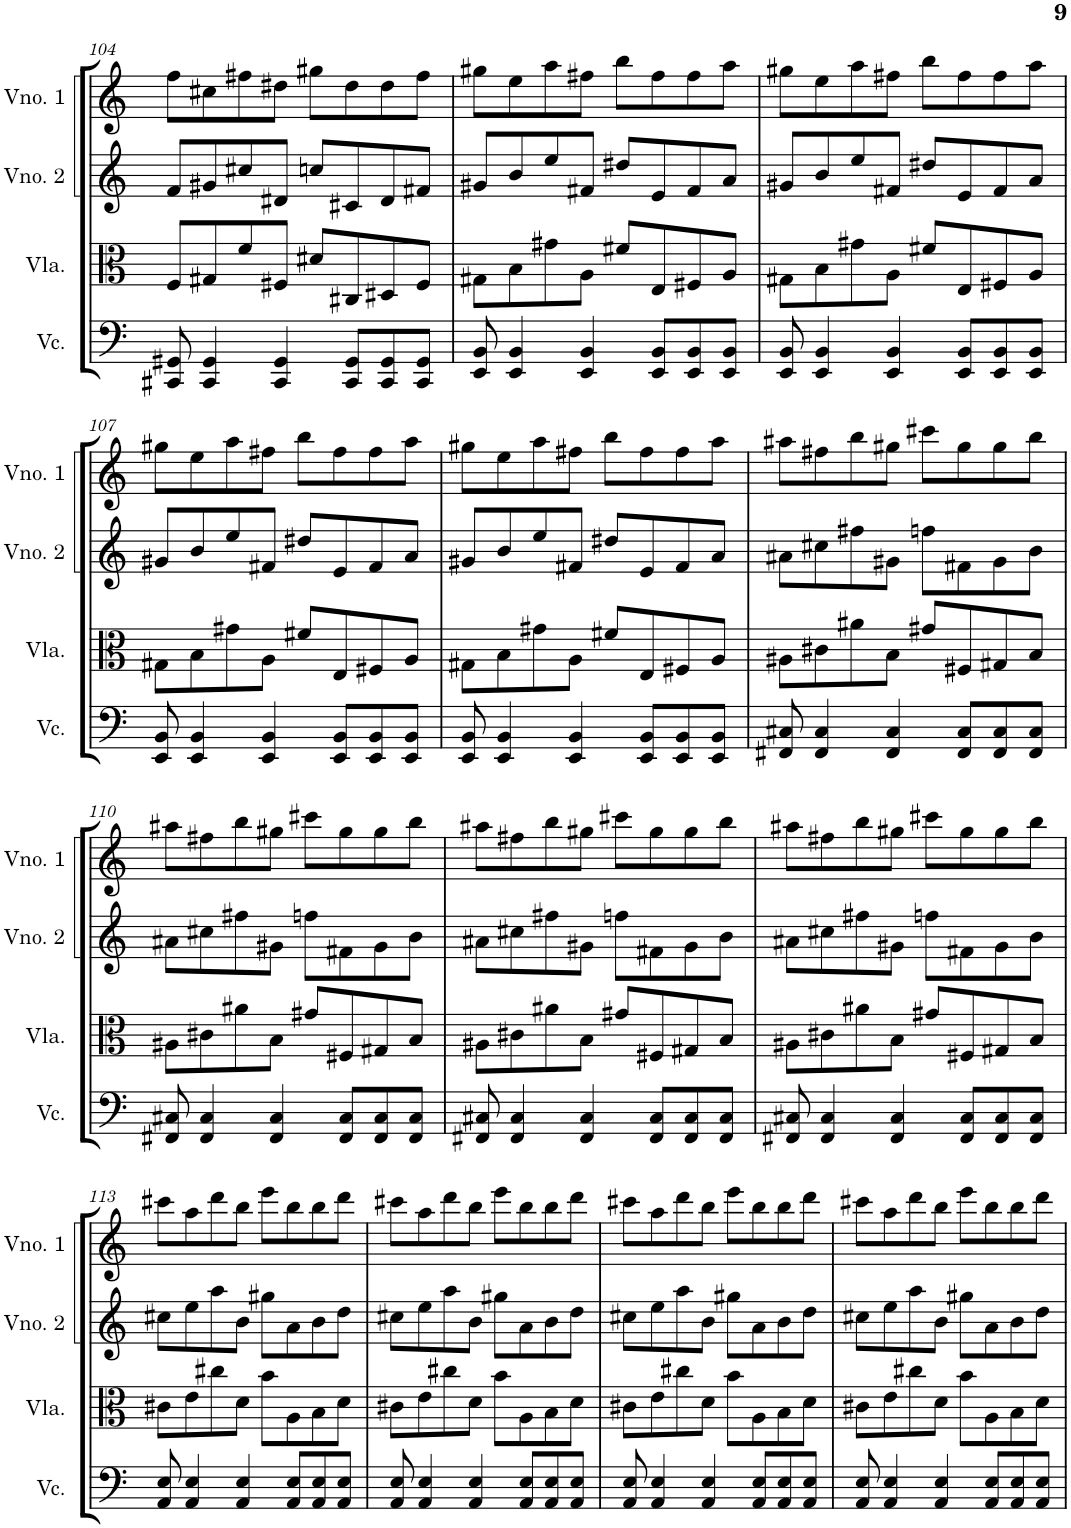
**kern	**kern	**kern	**kern
*part4	*part3	*part2	*part1
*staff4	*staff3	*staff2	*staff1
*I"Violoncelo	*I"Viola	*I"Violino 2	*I"Violino 1
*I'Vc.	*I'Vla.	*I'Vno. 2	*I'Vno. 1
!!LO:PB:g=z
*clefF4	*clefC3	*clefG2	*clefG2
*k[]	*k[]	*k[]	*k[]
*M4/4	*M4/4	*M4/4	*M4/4
=104	=104	=104	=104
8CC#X/ 8GG#X/	8F/L	8f/L	8ff\L
4CC#/ 4GG#/	8G#X/	8g#X/	8cc#X\
.	8f/	8cc#X/	8ff#X\
4CC#/ 4GG#/	8F#X/J	8d#X/J	8dd#X\J
.	8d#X/L	8ccn/L	8gg#X\L
8CC#/ 8GG#/L	8C#X/	8c#X/	8dd#\
8CC#/ 8GG#/	8D#X/	8d#/	8dd#\
8CC#/ 8GG#/J	8F#/J	8f#X/J	8ff#\J
=105	=105	=105	=105
8EE/ 8BB/	8G#X\L	8g#X/L	8gg#X\L
4EE/ 4BB/	8B\	8b/	8ee\
.	8g#X\	8ee/	8aa\
4EE/ 4BB/	8A\J	8f#X/J	8ff#X\J
.	8f#X/L	8dd#X/L	8bb\L
8EE/ 8BB/L	8E/	8e/	8ff#\
8EE/ 8BB/	8F#X/	8f#/	8ff#\
8EE/ 8BB/J	8A/J	8a/J	8aa\J
=106	=106	=106	=106
8EE/ 8BB/	8G#X\L	8g#X/L	8gg#X\L
4EE/ 4BB/	8B\	8b/	8ee\
.	8g#X\	8ee/	8aa\
4EE/ 4BB/	8A\J	8f#X/J	8ff#X\J
.	8f#X/L	8dd#X/L	8bb\L
8EE/ 8BB/L	8E/	8e/	8ff#\
8EE/ 8BB/	8F#X/	8f#/	8ff#\
8EE/ 8BB/J	8A/J	8a/J	8aa\J
!!LO:LB:g=z
=107	=107	=107	=107
8EE/ 8BB/	8G#X\L	8g#X/L	8gg#X\L
4EE/ 4BB/	8B\	8b/	8ee\
.	8g#X\	8ee/	8aa\
4EE/ 4BB/	8A\J	8f#X/J	8ff#X\J
.	8f#X/L	8dd#X/L	8bb\L
8EE/ 8BB/L	8E/	8e/	8ff#\
8EE/ 8BB/	8F#X/	8f#/	8ff#\
8EE/ 8BB/J	8A/J	8a/J	8aa\J
=108	=108	=108	=108
8EE/ 8BB/	8G#X\L	8g#X/L	8gg#X\L
4EE/ 4BB/	8B\	8b/	8ee\
.	8g#X\	8ee/	8aa\
4EE/ 4BB/	8A\J	8f#X/J	8ff#X\J
.	8f#X/L	8dd#X/L	8bb\L
8EE/ 8BB/L	8E/	8e/	8ff#\
8EE/ 8BB/	8F#X/	8f#/	8ff#\
8EE/ 8BB/J	8A/J	8a/J	8aa\J
=109	=109	=109	=109
8FF#X/ 8C#X/	8A#X\L	8a#X\L	8aa#X\L
4FF#/ 4C#/	8c#X\	8cc#X\	8ff#X\
.	8a#X\	8ff#X\	8bb\
4FF#/ 4C#/	8B\J	8g#X\J	8gg#X\J
.	8g#X/L	8ffn\L	8ccc#X\L
8FF#/ 8C#/L	8F#X/	8f#X\	8gg#\
8FF#/ 8C#/	8G#X/	8g#\	8gg#\
8FF#/ 8C#/J	8B/J	8b\J	8bb\J
!!LO:LB:g=z
=110	=110	=110	=110
8FF#X/ 8C#X/	8A#X\L	8a#X\L	8aa#X\L
4FF#/ 4C#/	8c#X\	8cc#X\	8ff#X\
.	8a#X\	8ff#X\	8bb\
4FF#/ 4C#/	8B\J	8g#X\J	8gg#X\J
.	8g#X/L	8ffn\L	8ccc#X\L
8FF#/ 8C#/L	8F#X/	8f#X\	8gg#\
8FF#/ 8C#/	8G#X/	8g#\	8gg#\
8FF#/ 8C#/J	8B/J	8b\J	8bb\J
=111	=111	=111	=111
8FF#X/ 8C#X/	8A#X\L	8a#X\L	8aa#X\L
4FF#/ 4C#/	8c#X\	8cc#X\	8ff#X\
.	8a#X\	8ff#X\	8bb\
4FF#/ 4C#/	8B\J	8g#X\J	8gg#X\J
.	8g#X/L	8ffn\L	8ccc#X\L
8FF#/ 8C#/L	8F#X/	8f#X\	8gg#\
8FF#/ 8C#/	8G#X/	8g#\	8gg#\
8FF#/ 8C#/J	8B/J	8b\J	8bb\J
=112	=112	=112	=112
8FF#X/ 8C#X/	8A#X\L	8a#X\L	8aa#X\L
4FF#/ 4C#/	8c#X\	8cc#X\	8ff#X\
.	8a#X\	8ff#X\	8bb\
4FF#/ 4C#/	8B\J	8g#X\J	8gg#X\J
.	8g#X/L	8ffn\L	8ccc#X\L
8FF#/ 8C#/L	8F#X/	8f#X\	8gg#\
8FF#/ 8C#/	8G#X/	8g#\	8gg#\
8FF#/ 8C#/J	8B/J	8b\J	8bb\J
!!LO:LB:g=z
=113	=113	=113	=113
8AA/ 8E/	8c#X\L	8cc#X\L	8ccc#X\L
4AA/ 4E/	8e\	8ee\	8aa\
.	8cc#X\	8aa\	8ddd\
4AA/ 4E/	8d\J	8b\J	8bb\J
.	8b\L	8gg#X\L	8eee\L
8AA/ 8E/L	8A\	8a\	8bb\
8AA/ 8E/	8B\	8b\	8bb\
8AA/ 8E/J	8d\J	8dd\J	8ddd\J
=114	=114	=114	=114
8AA/ 8E/	8c#X\L	8cc#X\L	8ccc#X\L
4AA/ 4E/	8e\	8ee\	8aa\
.	8cc#X\	8aa\	8ddd\
4AA/ 4E/	8d\J	8b\J	8bb\J
.	8b\L	8gg#X\L	8eee\L
8AA/ 8E/L	8A\	8a\	8bb\
8AA/ 8E/	8B\	8b\	8bb\
8AA/ 8E/J	8d\J	8dd\J	8ddd\J
=115	=115	=115	=115
8AA/ 8E/	8c#X\L	8cc#X\L	8ccc#X\L
4AA/ 4E/	8e\	8ee\	8aa\
.	8cc#X\	8aa\	8ddd\
4AA/ 4E/	8d\J	8b\J	8bb\J
.	8b\L	8gg#X\L	8eee\L
8AA/ 8E/L	8A\	8a\	8bb\
8AA/ 8E/	8B\	8b\	8bb\
8AA/ 8E/J	8d\J	8dd\J	8ddd\J
=116	=116	=116	=116
8AA/ 8E/	8c#X\L	8cc#X\L	8ccc#X\L
4AA/ 4E/	8e\	8ee\	8aa\
.	8cc#X\	8aa\	8ddd\
4AA/ 4E/	8d\J	8b\J	8bb\J
.	8b\L	8gg#X\L	8eee\L
8AA/ 8E/L	8A\	8a\	8bb\
8AA/ 8E/	8B\	8b\	8bb\
8AA/ 8E/J	8d\J	8dd\J	8ddd\J
=	=	=	=
*-	*-	*-	*-
